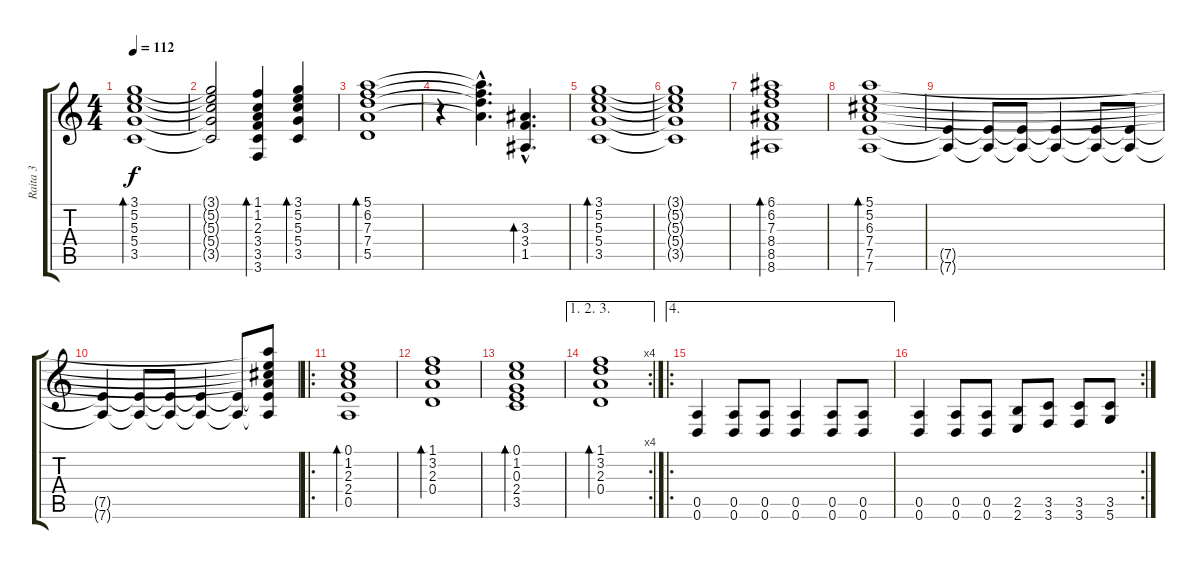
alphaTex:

\track ("Raita 3" "Raita 3") {instrument overdrivenguitar}
\staff {score tabs}
\tuning (E4 B3 G3 D3 A2 D2) {hide}
\ts (4 4)
\tempo 112
\clef g2
\ks c
(3.1 5.2 5.3 5.4 3.5).1{bd 60 dy f} |
(3.1{t} 5.2{t} 5.3{t} 5.4{t} 3.5{t}).2 (1.1 1.2 2.3 3.4 3.5 3.6).4{bd 60} (3.1 5.2 5.3 5.4 3.5).4{bd 60} |
(5.1 6.2 7.3 7.4 5.5).1{bd 60} |
r.4 (5.1{hac t} 6.2{hac t} 7.3{hac t} 7.4{hac t}).4{d} (3.3{hac} 3.4{hac} 1.5{hac}).4{d bd 60} |
(3.1 5.2 5.3 5.4 3.5).1{bd 60} |
(3.1{t} 5.2{t} 5.3{t} 5.4{t} 3.5{t}).1 |
(6.1 6.2 7.3 8.4 8.5 8.6).1{bd 60} |
(5.1 5.2 6.3 7.4 7.5 7.6).1{bd 60} |
(7.5{t} 7.6{t}).4 (7.5{t} 7.6{t}).8 (7.5{t} 7.6{t}).8 (7.5{t} 7.6{t}).4 (7.5{t} 7.6{t}).8 (7.5{t} 7.6{t}).8 |
(7.5{t} 7.6{t}).4 (7.5{t} 7.6{t}).8 (7.5{t} 7.6{t}).8 (7.5{t} 7.6{t}).4 (7.5{t} 7.6{t}).8 (5.1{t} 5.2{t} 6.3{t} 7.4{t} 7.5{t} 7.6{t}).8 |
\ro
(0.1 1.2 2.3 2.4 0.5).1{bd 60 volume 13 instrument electricguitarclean} |
(1.1 3.2 2.3 0.4).1{bd 60 instrument electricguitarclean} |
(0.1 1.2 0.3 2.4 3.5).1{bd 60 instrument electricguitarclean} |
\ae (1 2 3)
\rc 4
(1.1 3.2 2.3 0.4).1{bd 60 instrument electricguitarclean} |
\ae 4
\ro
(0.5 0.6).4{balance 0 instrument distortionguitar} (0.5 0.6).8 (0.5 0.6).8 (0.5 0.6).4 (0.5 0.6).8 (0.5 0.6).8 |
\rc 2
(0.5 0.6).4 (0.5 0.6).8 (0.5 0.6).8 (2.5 2.6).8 (3.5 3.6).8 (3.5 3.6).8 (3.5 5.6).8
